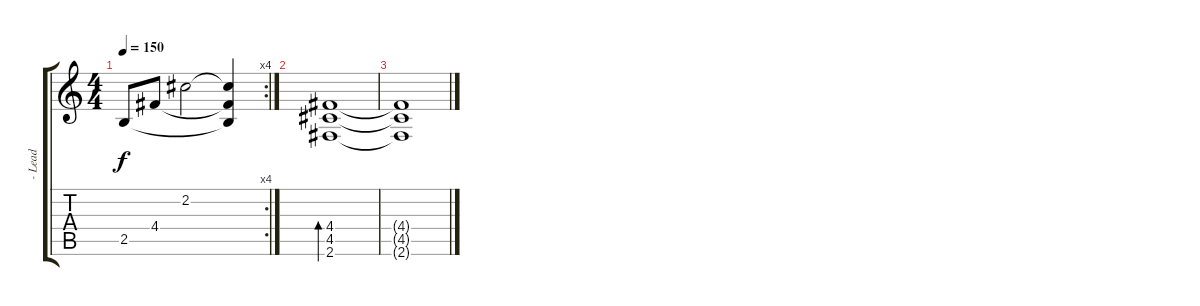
\track ("- Lead" "- Lead") {instrument acousticguitarsteel}
\staff {score tabs}
\tuning (E4 B3 G3 D3 A2 E2) {hide}
\rc 4
\ts (4 4)
\tempo 150
\clef g2
\ks c
2.5.8{dy f} 4.4.8 2.2.2 (2.2{t} 4.4{t} 2.5{t}).4 |
(4.4 4.5 2.6).1{bd 480} |
(4.4{t} 4.5{t} 2.6{t}).1{volume 0}
